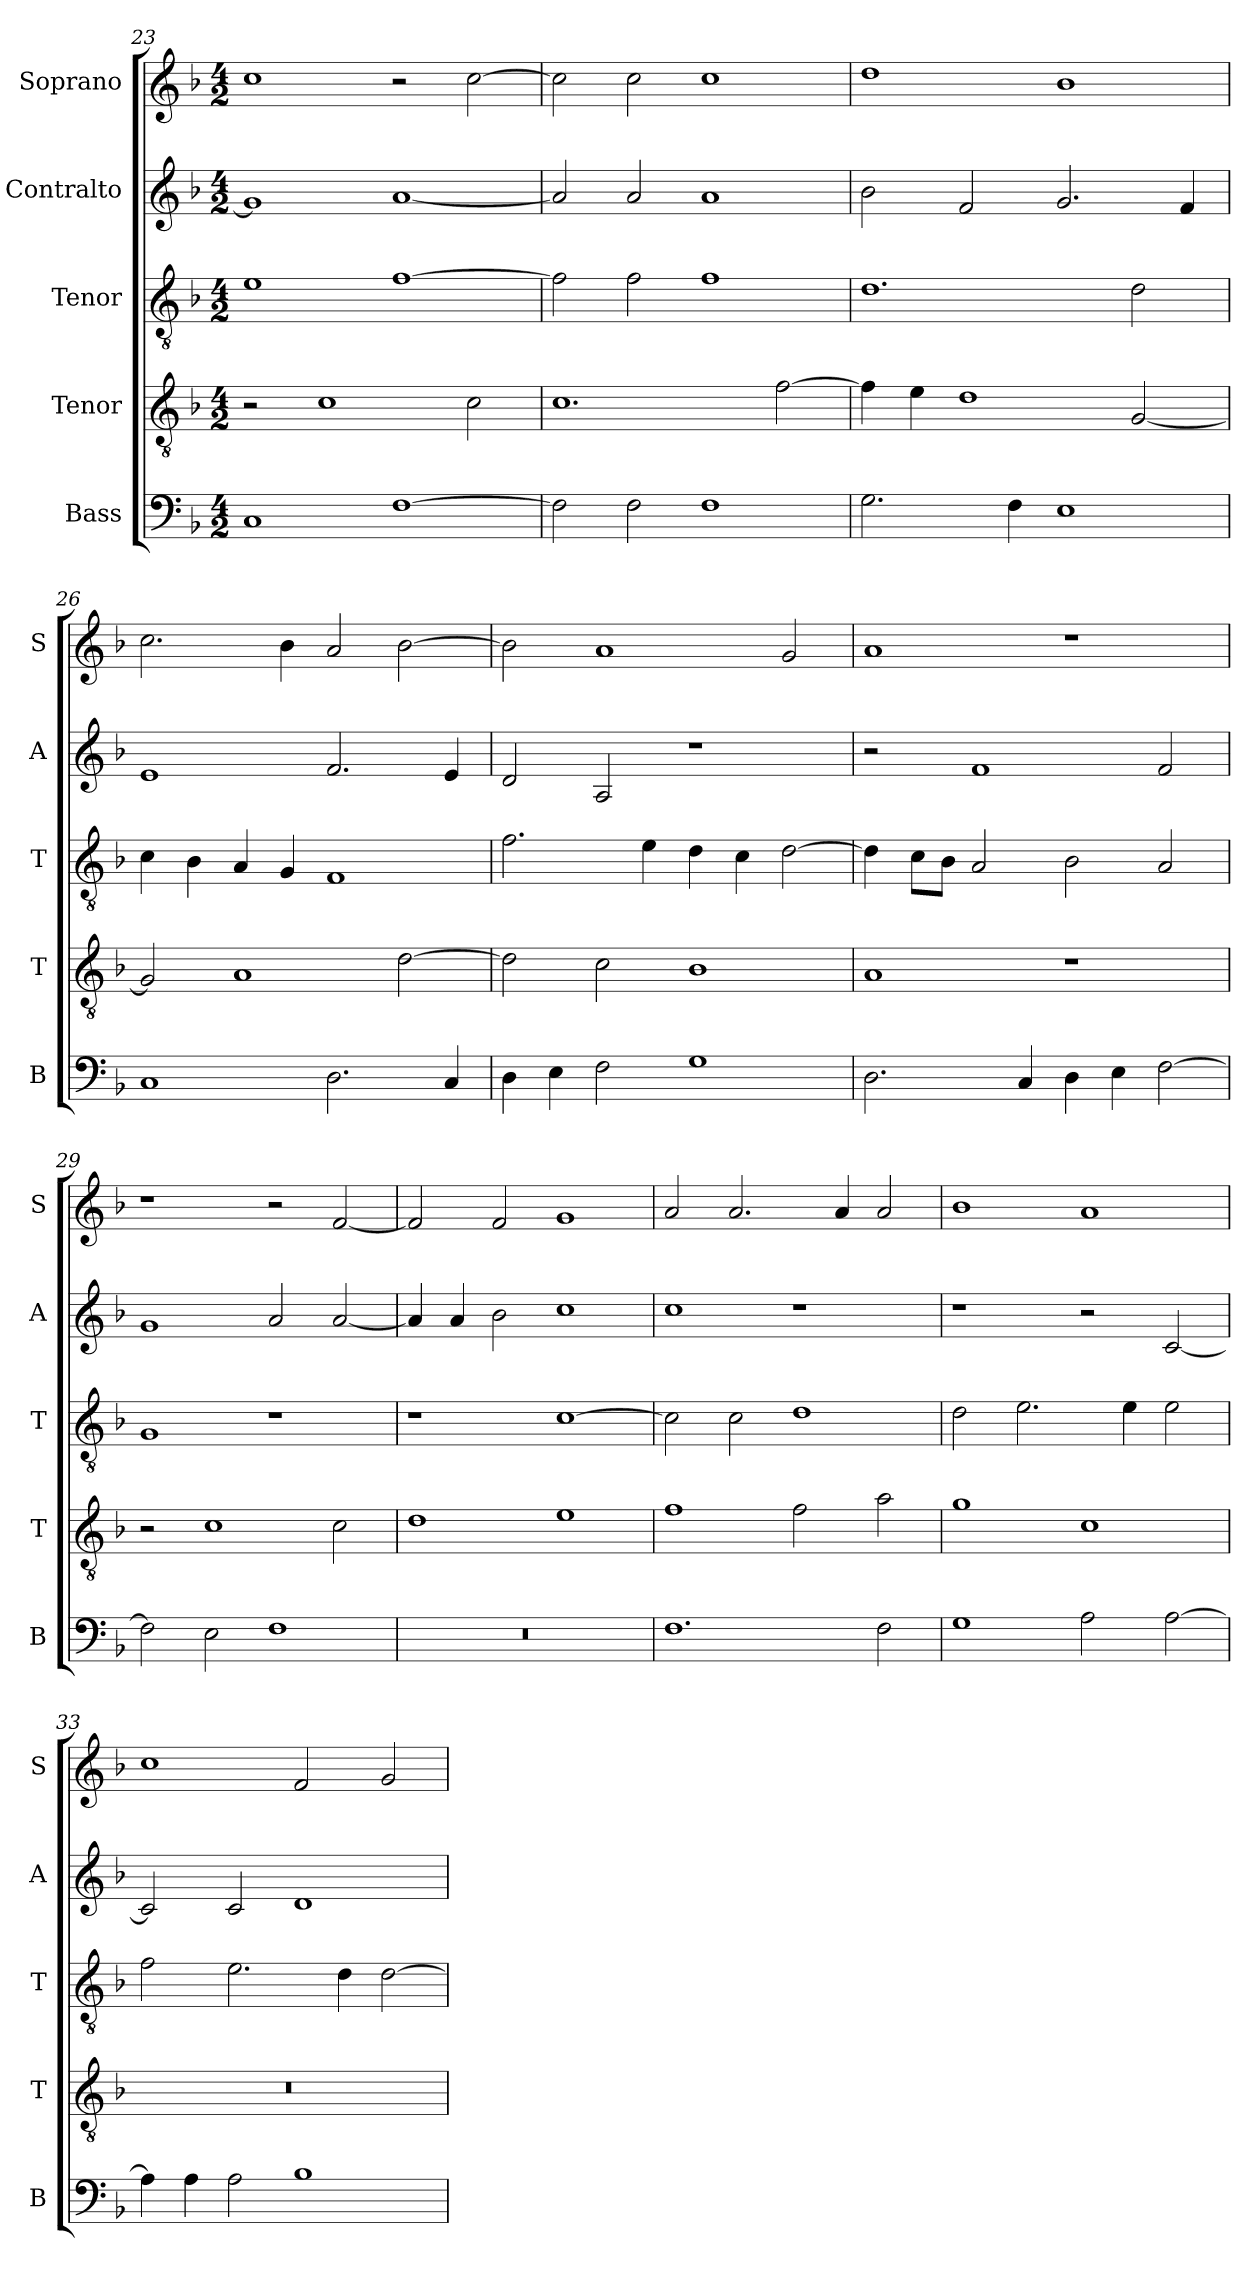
**kern	**kern	**kern	**kern	**kern
*part5	*part4	*part3	*part2	*part1
*staff5	*staff4	*staff3	*staff2	*staff1
*I"Bass	*I"Tenor	*I"Tenor	*I"Contralto	*I"Soprano
*I'B	*I'T	*I'T	*I'A	*I'S
*clefF4	*clefGv2	*clefGv2	*clefG2	*clefG2
*k[b-]	*k[b-]	*k[b-]	*k[b-]	*k[b-]
*F:ion	*F:ion	*F:ion	*F:ion	*F:ion
*M4/2	*M4/2	*M4/2	*M4/2	*M4/2
=23	=23	=23	=23	=23
1C	2r	1e	1g]	1cc
.	1c	.	.	.
[1F	.	[1f	[1a	2r
.	2c	.	.	[2cc
=24	=24	=24	=24	=24
2F]	1.c	2f]	2a]	2cc]
2F	.	2f	2a	2cc
1F	.	1f	1a	1cc
.	[2f	.	.	.
=25	=25	=25	=25	=25
2.G	4f]	1.d	2b-	1dd
.	4e	.	.	.
.	1d	.	2f	.
4F	.	.	.	.
1E	.	.	2.g	1b-
.	[2G	2d	.	.
.	.	.	4f	.
=26	=26	=26	=26	=26
1C	2G]	4c	1e	2.cc
.	.	4B-	.	.
.	1A	4A	.	.
.	.	4G	.	4b-
2.D	.	1F	2.f	2a
.	[2d	.	.	[2b-
4C	.	.	4e	.
=27	=27	=27	=27	=27
4D	2d]	2.f	2d	2b-]
4E	.	.	.	.
2F	2c	.	2A	1a
.	.	4e	.	.
1G	1B-	4d	1r	.
.	.	4c	.	.
.	.	[2d	.	2g
=28	=28	=28	=28	=28
2.D	1A	4d]	2r	1a
.	.	8c\L	.	.
.	.	8B-\J	.	.
.	.	2A	1f	.
4C	.	.	.	.
4D	1r	2B-	.	1r
4E	.	.	.	.
[2F	.	2A	2f	.
=29	=29	=29	=29	=29
2F]	2r	1G	1g	1r
2E	1c	.	.	.
1F	.	1r	2a	2r
.	2c	.	[2a	[2f
=30	=30	=30	=30	=30
0r	1d	1r	4a]	2f]
.	.	.	4a	.
.	.	.	2b-	2f
.	1e	[1c	1cc	1g
=31	=31	=31	=31	=31
1.F	1f	2c]	1cc	2a
.	.	2c	.	2.a
.	2f	1d	1r	.
.	.	.	.	4a
2F	2a	.	.	2a
=32	=32	=32	=32	=32
1G	1g	2d	1r	1b-
.	.	2.e	.	.
2A	1c	.	2r	1a
.	.	4e	.	.
[2A	.	2e	[2c	.
=33	=33	=33	=33	=33
4A]	0r	2f	2c]	1cc
4A	.	.	.	.
2A	.	2.e	2c	.
1B-	.	.	1d	2f
.	.	4d	.	.
.	.	[2d	.	2g
=	=	=	=	=
*-	*-	*-	*-	*-
